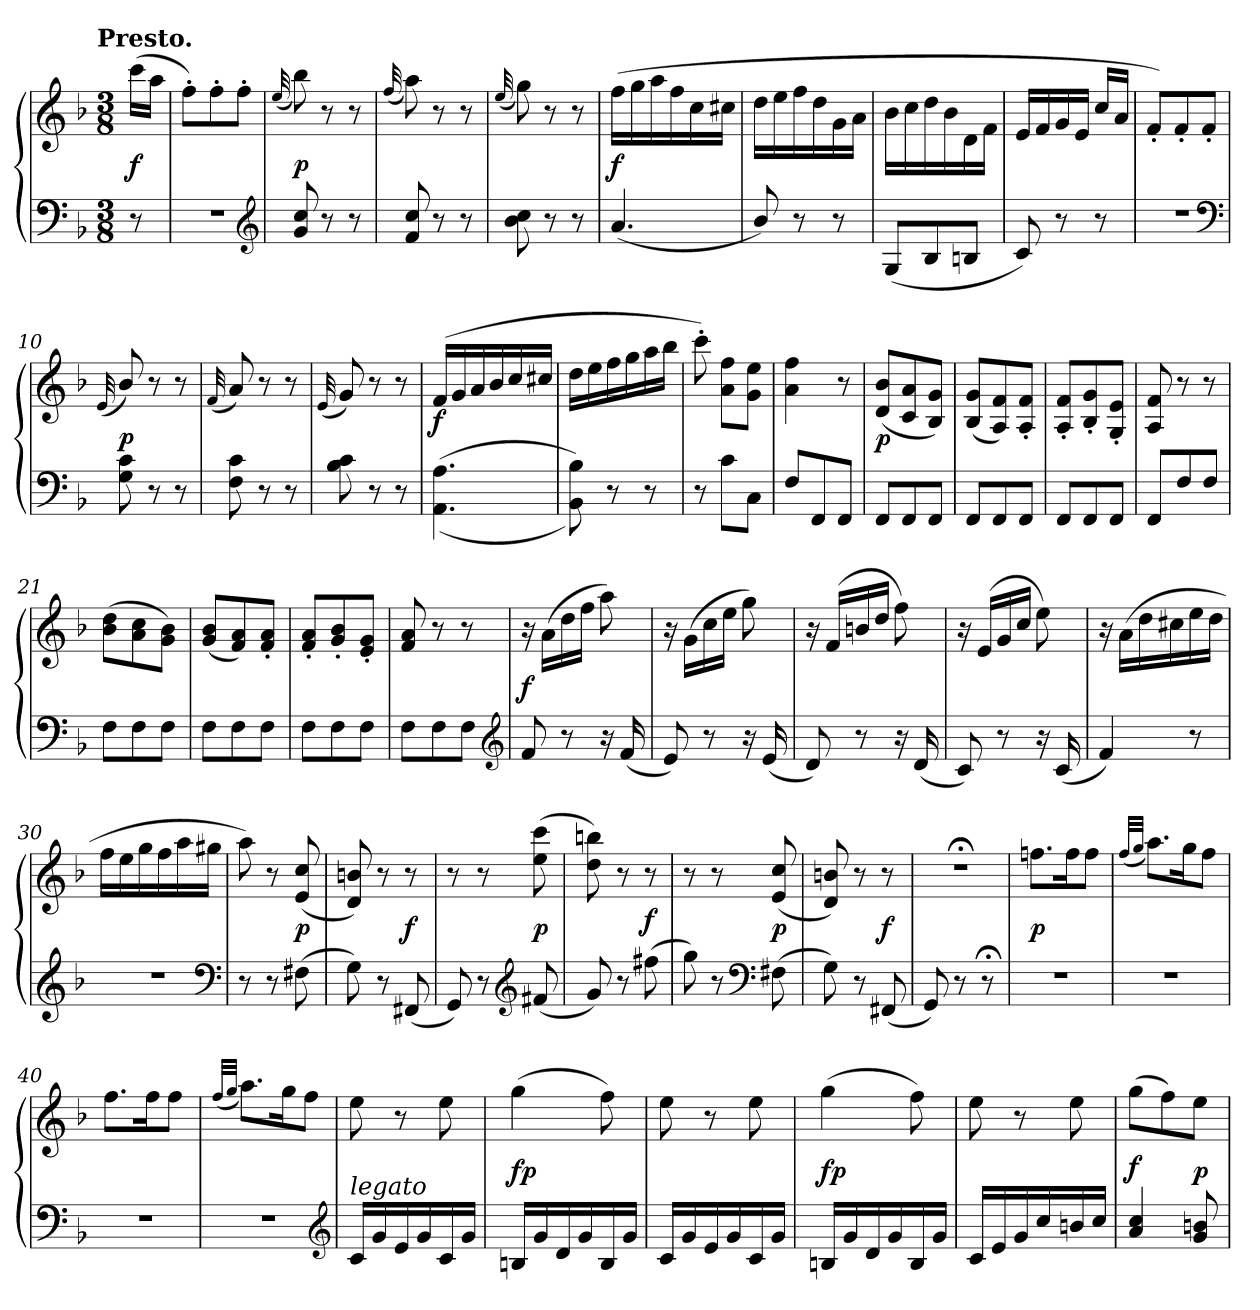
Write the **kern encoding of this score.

**kern	**kern	**dynam
*part1	*part1	*part1
*staff2	*staff1	*staff1/2
*clefF4	*clefG2	*
*k[b-]	*k[b-]	*
*F:	*F:	*
!!LO:TX:omd:t=Presto.
*M3/8	*M3/8	*
*MM160	*MM160	*
=	=	=
8r	(16cccLL	f
.	16aaJJ	.
=1	=1	=1
4.r	8ff'L)	.
.	8ff'	.
.	8ff'J	.
*clefG2	*	*
=2	=2	=2
.	(32qqee	.
8g 8cc	8bb-)	p
8r	8r	.
8r	8r	.
=3	=3	=3
.	(32qqff	.
8f 8cc	8aa)	.
8r	8r	.
8r	8r	.
=4	=4	=4
.	(32qqee	.
8b- 8cc	8gg)	.
8r	8r	.
8r	8r	.
=5	=5	=5
(4.a	(16ffLL	f
.	16gg	.
.	16aa	.
.	16ff	.
.	16cc	.
.	16cc#XJJ	.
=6	=6	=6
8b-/)	16ddLL	.
.	16ee	.
8r	16ff	.
.	16dd	.
8r	16g	.
.	16aJJ	.
=7	=7	=7
(8GL	16b-\LL	.
.	16cc\	.
8B-	16dd\	.
.	16b-\	.
8BnJ	16d\	.
.	16f\JJ	.
=8	=8	=8
8c)	16eLL	.
.	16f	.
8r	16g	.
.	16eJJ	.
8r	16cc/LL	.
.	16a/JJ	.
!!LO:LB:g=z
=9	=9	=9
4.r	8f'L)	.
.	8f'	.
.	8f'J	.
*clefF4	*	*
=10	=10	=10
.	(32qqe	.
8G 8c	8b-/)	p
8r	8r	.
8r	8r	.
=11	=11	=11
.	(32qqf	.
8F 8c	8a)	.
8r	8r	.
8r	8r	.
=12	=12	=12
.	(32qqe	.
8B- 8c	8g)	.
8r	8r	.
8r	8r	.
=13	=13	=13
(<(>4.AA 4.A	(>16fLL	f
.	16g	.
.	16a	.
.	16b-	.
.	16cc	.
.	16cc#XJJ	.
=14	=14	=14
8BB- 8B-))	16ddLL	.
.	16ee	.
8r	16ff	.
.	16gg	.
8r	16aa	.
.	16bb-JJ	.
=15	=15	=15
8r	8ccc')	.
8cL	8a 8ffL	.
8CJ	8g 8eeJ	.
=16	=16	=16
8FL	4a 4ff	.
8FF	.	.
8FFJ	8r	.
=17	=17	=17
8FFL	(8d 8b-L	p
8FF	8c 8a	.
8FFJ	8B- 8gJ)	.
=18	=18	=18
8FFL	(8B- 8gL	.
8FF	8A 8f)	.
8FFJ	8A' 8f'J	.
!!LO:LB:g=z
=19	=19	=19
8FFL	8A' 8f'L	.
8FF	8B-' 8g'	.
8FFJ	8G' 8e'J	.
=20	=20	=20
8FFL	8A 8f	.
8F	8r	.
8FJ	8r	.
=21	=21	=21
8FL	(8b- 8ddL	.
8F	8a 8cc	.
8FJ	8g 8b-J)	.
=22	=22	=22
8FL	(8g 8b-L	.
8F	8f 8a)	.
8FJ	8f' 8a'J	.
=23	=23	=23
8FL	8f' 8a'L	.
8F	8g' 8b-'	.
8FJ	8e' 8g'J	.
=24	=24	=24
8FL	8f 8a	.
8F	8r	.
8FJ	8r	.
*clefG2	*	*
=25	=25	=25
8f	16r	f
.	(16aLL	.
8r	16dd	.
.	16ffJJ	.
16r	8aa)	.
(16f	.	.
=26	=26	=26
8e)	16r	.
.	(16gLL	.
8r	16cc	.
.	16eeJJ	.
16r	8gg)	.
(16e	.	.
=27	=27	=27
8d)	16r	.
.	(16fLL	.
8r	16bn	.
.	16ddJJ	.
16r	8ff)	.
(16d	.	.
=28	=28	=28
8c)	16r	.
.	(16eLL	.
8r	16g	.
.	16ccJJ	.
16r	8ee)	.
(16c	.	.
!!LO:LB:g=z
=29	=29	=29
4f)	16r	.
.	(16aLL	.
.	16dd	.
.	16cc#X	.
8r	16ee	.
.	16ddJJ	.
=30	=30	=30
4.r	16ffLL	.
.	16ee	.
.	16gg	.
.	16ff	.
.	16aa	.
.	16gg#XJJ	.
*clefF4	*	*
=31	=31	=31
8r	8aa)	.
8r	8r	.
(8F#X	(>8e 8cc	p
=32	=32	=32
8G)	8d 8bn)	.
8r	8r	.
(8FF#X	8r	f
=33	=33	=33
8GG)	8r	.
8r	8r	.
*clefG2	*	*
(8f#X	(8ee 8ccc	p
=34	=34	=34
8g)	8dd 8bbn)	.
8r	8r	.
(8ff#X	8r	f
=35	=35	=35
8gg)	8r	.
8r	8r	.
*clefF4	*	*
(8F#X	(8e 8cc	p
=36	=36	=36
8G)	8d 8bn)	.
8r	8r	.
(8FF#X	8r	f
=37	=37	=37
8GG)	4.r;<	.
8r	.	.
8r;<	.	.
=38	=38	=38
4.r	8.ffnL	p
.	16ffk	.
.	8ffJ	.
=39	=39	=39
.	(32qffLLL	.
.	32qggJJJ	.
4.r	8.aaL)	.
.	16ggk	.
.	8ffJ	.
!!LO:LB:g=z
=40	=40	=40
4.r	8.ffL	.
.	16ffk	.
.	8ffJ	.
=41	=41	=41
.	(32qffLLL	.
.	32qggJJJ	.
4.r	8.aaL)	.
.	16ggk	.
.	8ffJ	.
*clefG2	*	*
=42	=42	=42
!LO:TX:a:i:t=legato	!	!
16cLL	8ee	.
16g	.	.
16e	8r	.
16g	.	.
16c	8ee	.
16gJJ	.	.
=43	=43	=43
16BnLL	(4gg	fp
16g	.	.
16d	.	.
16g	.	.
16B	8ff)	.
16gJJ	.	.
=44	=44	=44
16cLL	8ee	.
16g	.	.
16e	8r	.
16g	.	.
16c	8ee	.
16gJJ	.	.
=45	=45	=45
16BnLL	(4gg	fp
16g	.	.
16d	.	.
16g	.	.
16B	8ff)	.
16gJJ	.	.
=46	=46	=46
16cLL	8ee	.
16e	.	.
16g	8r	.
16cc	.	.
16bn	8ee	.
16ccJJ	.	.
=47	=47	=47
4a/ 4cc/	(8ggL	f
.	8ff)	.
8g 8bn	8eeJ	p
=	=	=
*-	*-	*-
